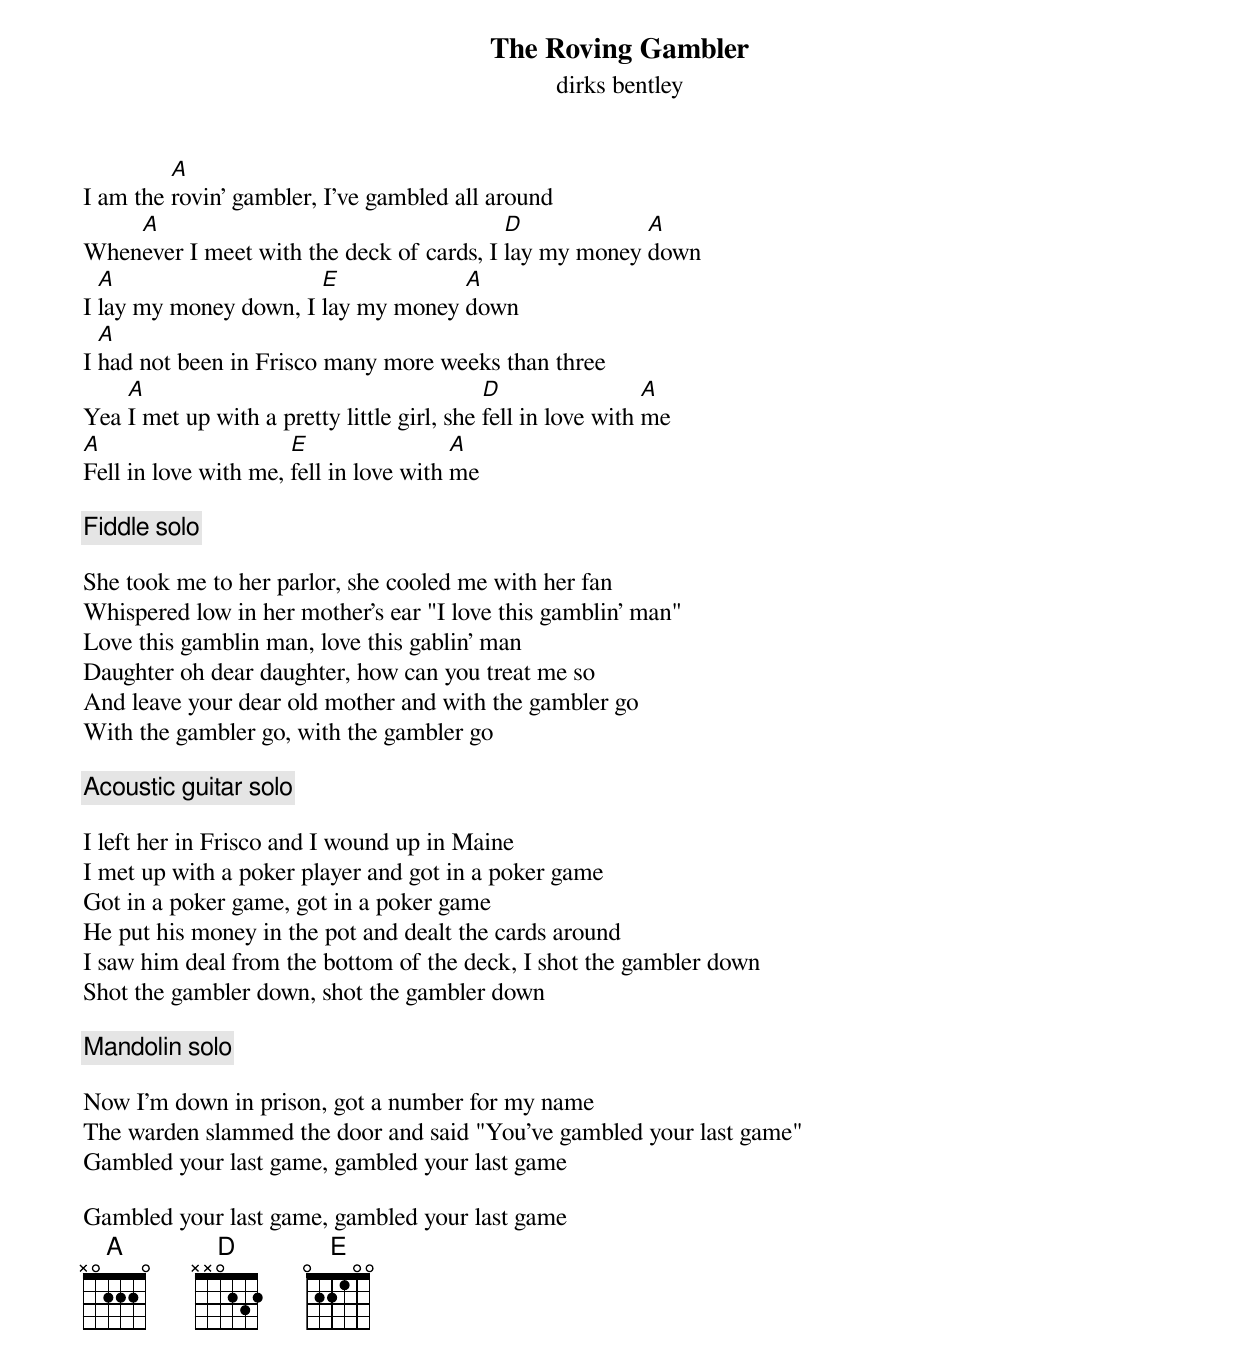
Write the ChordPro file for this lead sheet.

{title: The Roving Gambler}
{subtitle: dirks bentley}

I am the [A]rovin' gambler, I've gambled all around
When[A]ever I meet with the deck of cards, I [D]lay my money [A]down
I [A]lay my money down, I [E]lay my money [A]down
I [A]had not been in Frisco many more weeks than three
Yea [A]I met up with a pretty little girl, she [D]fell in love with [A]me
[A]Fell in love with me, [E]fell in love with [A]me

{c:Fiddle solo}

She took me to her parlor, she cooled me with her fan
Whispered low in her mother's ear "I love this gamblin' man"
Love this gamblin man, love this gablin' man
Daughter oh dear daughter, how can you treat me so
And leave your dear old mother and with the gambler go
With the gambler go, with the gambler go

{c:Acoustic guitar solo}

I left her in Frisco and I wound up in Maine
I met up with a poker player and got in a poker game
Got in a poker game, got in a poker game
He put his money in the pot and dealt the cards around
I saw him deal from the bottom of the deck, I shot the gambler down
Shot the gambler down, shot the gambler down

{c:Mandolin solo}

Now I'm down in prison, got a number for my name
The warden slammed the door and said "You've gambled your last game"
Gambled your last game, gambled your last game

Gambled your last game, gambled your last game
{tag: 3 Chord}
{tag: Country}
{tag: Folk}
